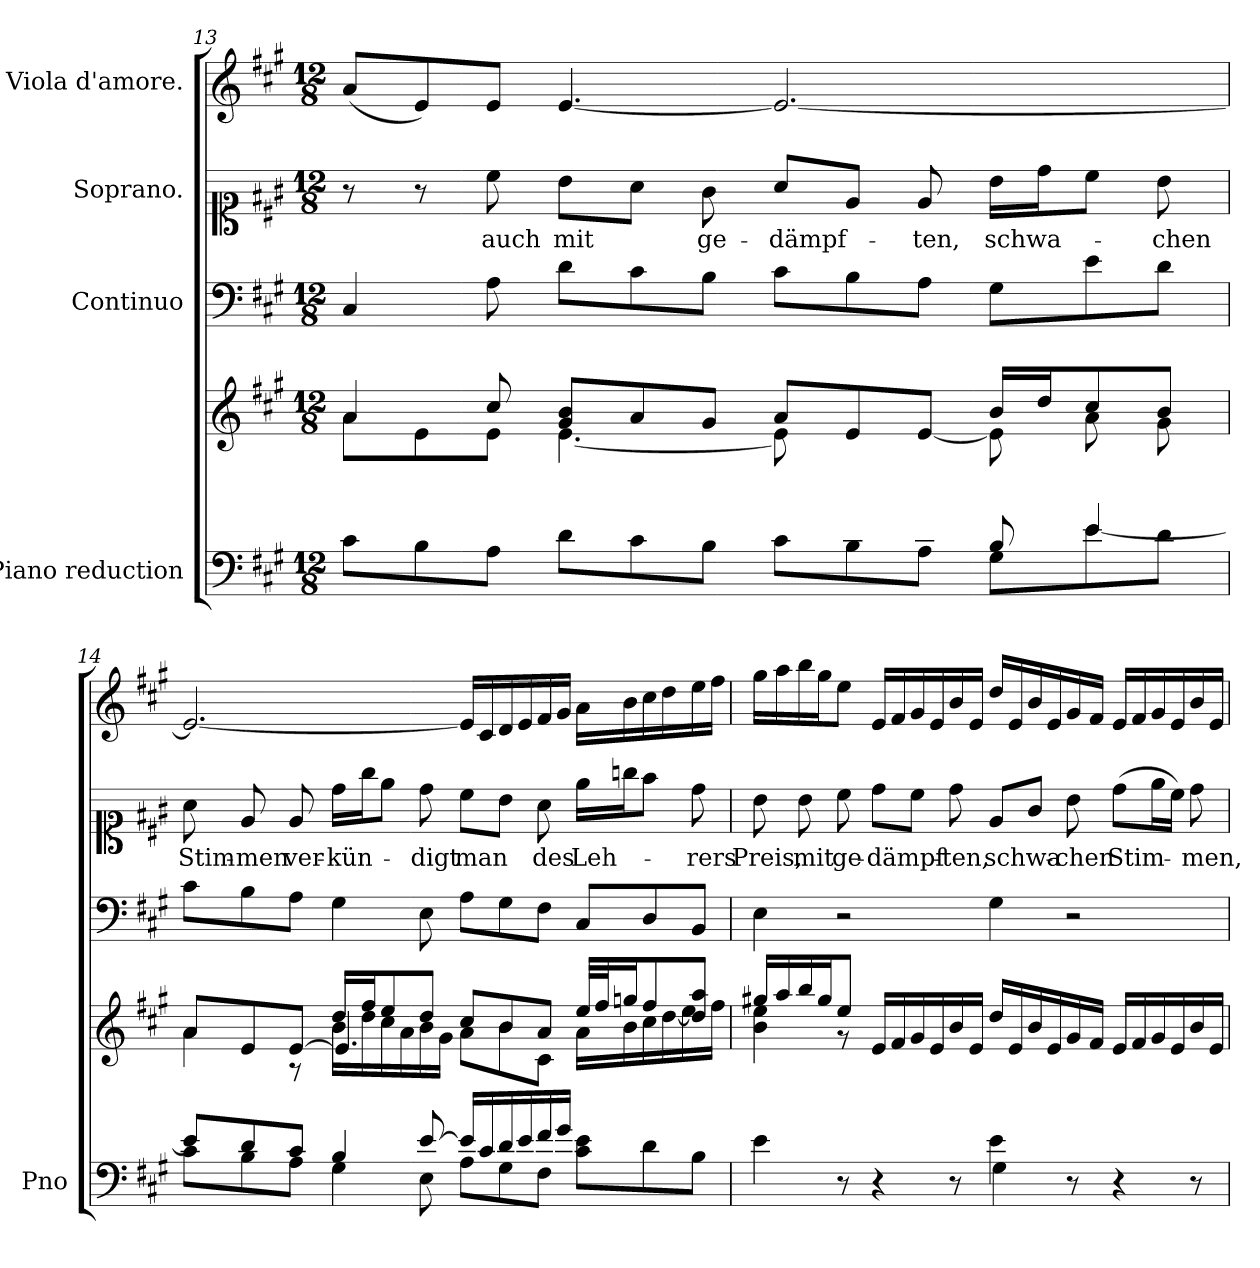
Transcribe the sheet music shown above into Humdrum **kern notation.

**kern	**kern	**kern	**kern	**text	**kern
*part4	*part4	*part3	*part2	*part2	*part1
*staff5	*staff4	*staff3	*staff2	*staff2	*staff1
*I"Piano reduction	*	*I"Continuo	*I"Soprano.	*	*I"Viola d'amore.
*I'Pno	*	*	*	*	*
*clefF4	*clefG2	*clefF4	*clefC1	*	*clefG2
*k[f#c#g#]	*k[f#c#g#]	*k[f#c#g#]	*k[f#c#g#]	*	*k[f#c#g#]
*A:	*A:	*A:	*A:	*	*A:
*M12/8	*M12/8	*M12/8	*M12/8	*	*M12/8
=13	=13	=13	=13	=13	=13
*^	*^	*	*	*	*
*	*^	*	*	*	*	*	*
2..ryy	2.ryy	8c#\L	4a/	8a\L	4C#/	8r	.	(8a/L
.	.	8B\	.	8e\	.	8r	.	8e/)
!	!	!	!	!	!	!	!LO:LY:b	!
.	.	8A\J	8cc#/	8e\J	8A\	8cc#\	auch	8e/J
!	!	!	!	!	!	!	!LO:LY:b	!
.	.	8d\L	8g#/ 8b/L	[4.e\	8d\L	8b\L	mit	[4.e/
.	.	8c#\	8a/	.	8c#\	8a\J	.	.
!	!	!	!	!	!	!	!LO:LY:b	!
.	.	8B\J	8g#/J	.	8B\J	8g#\	ge-	.
!	!	!	!	!	!	!	!LO:LY:b	!
.	4.ryy	8c#\L	8a/L	8e\L]	8c#\L	8a/L	-dämpf-	2.e/_
8d/	.	8B\	8e/	4ryy	8B\	8e/J	.	.
!	!	!	!	!	!	!	!LO:LY:b	!
8c#/J	.	8A\J	[<8e/J	.	8A\J	8e/	-ten,	.
!	!	!	!	!	!	!	!LO:LY:b	!
4.ryy	8B/	8G#\L	16b/LL	8e\L]	8G#\L	16b\LL	schwa-	.
.	.	.	16dd/J	.	.	16dd\J	.	.
.	[4e/	8e\	8cc#/	8a\	8e\	8cc#\J	.	.
!	!	!	!	!	!	!	!LO:LY:b	!
.	.	8d\J	8b/J	8g#\J	8d\J	8b\	-chen	.
=14	=14	=14	=14	=14	=14	=14	=14	=14
*	*	*	*	*^	*	*	*	*
!	!	!	!	!	!	!	!	!LO:LY:b	!
*	*v	*v	*	*	*	*	*	*	*
8e/L]	8c#\L	8a/L	4a\	4.ryy	8c#\L	8a\	Stim-	2.e/_
!	!	!	!	!	!	!	!LO:LY:b	!
8d/	8B\	8e/	.	.	8B\	8e/	-men	.
!	!	!	!	!	!	!	!LO:LY:b	!
8c#/J	8A\J	[8e/J	8r	.	8A\J	8e/	ver-	.
!	!	!	!	!	!	!	!LO:LY:b	!
4B/	4G#\	16dd/LL	16b\LL	4.e/]	4G#\	16dd\LL	-kün-	.
.	.	16ff#/J	16dd\	.	.	16gg#\J	.	.
.	.	8ee/	16cc#\	.	.	8ee\J	.	.
.	.	.	16a\	.	.	.	.	.
!	!	!	!	!	!	!	!LO:LY:b	!
[8e/	8E\	8dd/J	16b\	.	8E\	8dd\	-digt	.
.	.	.	16g#\JJ	.	.	.	.	.
!	!	!	!	!	!	!	!LO:LY:b	!
16e/LL]	8A\L	8cc#/L	8a\L	4.ryy	8A\L	8cc#\L	man	16e/LL]
16c#/	.	.	.	.	.	.	.	16c#/
16d/	8G#\	8b/	8b\	.	8G#\	8b\J	.	16d/
16e/	.	.	.	.	.	.	.	16e/
!	!	!	!	!	!	!	!LO:LY:b	!
16f#/	8F#\J	8a/J	8c#\J	.	8F#\J	8a\	des	16f#/
16g#/JJ	.	.	.	.	.	.	.	16g#/JJ
!	!	!	!	!	!	!	!LO:LY:b	!
4.ryy	8c#\ 8e\L	32ee/LLL	16a\LL	4.ryy	8C#/L	16ee\LL	Leh-	16a\LL
.	.	32ff#/J	.	.	.	.	.	.
.	.	16ggn/J	16b\	.	.	16ggn\J	.	16b\
.	8d\	8ff#/	16cc#\	.	8D/	8ff#\J	.	16cc#\
.	.	.	[16dd\	.	.	.	.	16dd\
!	!	!	!	!	!	!	!LO:LY:b	!
.	8B\J	8dd/] 8aa/J	16ee\	.	8BB/J	8dd\	-rers	16ee\
.	.	.	16ff#\JJ	.	.	.	.	16ff#\JJ
*	*	*	*v	*v	*	*	*	*
!!LO:LB:g=z
=15	=15	=15	=15	=15	=15	=15	=15
!	!	!	!	!	!	!LO:LY:b	!
2.ryy	4e\	16gg#X/LL	4b\ 4ee\	4E\	8b\	Preis,	16gg#\LL
.	.	16aa/	.	.	.	.	16aa\
!	!	!	!	!	!	!LO:LY:b	!
.	.	16bb/	.	.	8b\	mit	16bb\
.	.	16gg#/J	.	.	.	.	16gg#\J
!	!	!	!	!	!	!LO:LY:b	!
.	8r	8ee/J	8r	2r	8cc#\	ge-	8ee\J
!	!	!	!	!	!	!LO:LY:b	!
.	4r	16e/LL	4.ryy	.	8dd\L	-dämpf-	16e/LL
.	.	16f#/	.	.	.	.	16f#/
.	.	16g#/	.	.	8cc#\J	.	16g#/
.	.	16e/	.	.	.	.	16e/
!	!	!	!	!	!	!LO:LY:b	!
.	8r	16b/	.	.	8dd\	-ten,	16b/
.	.	16e/JJ	.	.	.	.	16e/JJ
!	!	!	!	!	!	!LO:LY:b	!
4e\	4G#\	16dd/LL	4ryy	4G#\	8e/L	schwa-	16dd/LL
.	.	16e/	.	.	.	.	16e/
.	.	16b/	.	.	8g#/J	.	16b/
.	.	16e/	.	.	.	.	16e/
!	!	!	!	!	!	!LO:LY:b	!
2ryy	8r	16g#/	8ryy	2r	8b\	-chen	16g#/
.	.	16f#/JJ	.	.	.	.	16f#/JJ
!	!	!	!	!	!	!LO:LY:b	!
.	4r	16e/LL	4.ryy	.	(8dd\L	Stim-	16e/LL
.	.	16f#/	.	.	.	.	16f#/
.	.	16g#/	.	.	16ee\L	.	16g#/
.	.	16e/	.	.	16cc#\JJ)	.	16e/
!	!	!	!	!	!	!LO:LY:b	!
.	8r	16b/	.	.	8dd\	-men,	16b/
.	.	16e/JJ	.	.	.	.	16e/JJ
*v	*v	*	*	*	*	*	*
*	*v	*v	*	*	*	*
=	=	=	=	=	=
*-	*-	*-	*-	*-	*-
